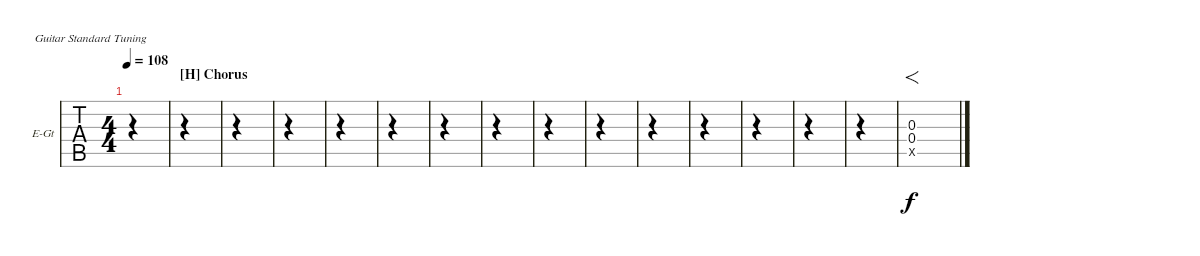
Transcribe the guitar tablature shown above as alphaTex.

\defaultSystemsLayout 4
\bracketExtendMode nobrackets
\firstSystemTrackNameOrientation horizontal
\otherSystemsTrackNameOrientation horizontal
\defaultBarNumberDisplay FirstOfSystem
\track ("Guitar" "E-Gt") {instrument overdrivenguitar}
\staff {tabs}
\tuning (E4 B3 G3 D3 A2 E2)
\ts (4 4)
\tempo 108
\clef g2
\ks c
|
\section ("H" "Chorus")
|
|
|
|
|
|
|
|
|
|
|
|
|
|
(2.5{x} 0.4 0.3).1{f dy f}
